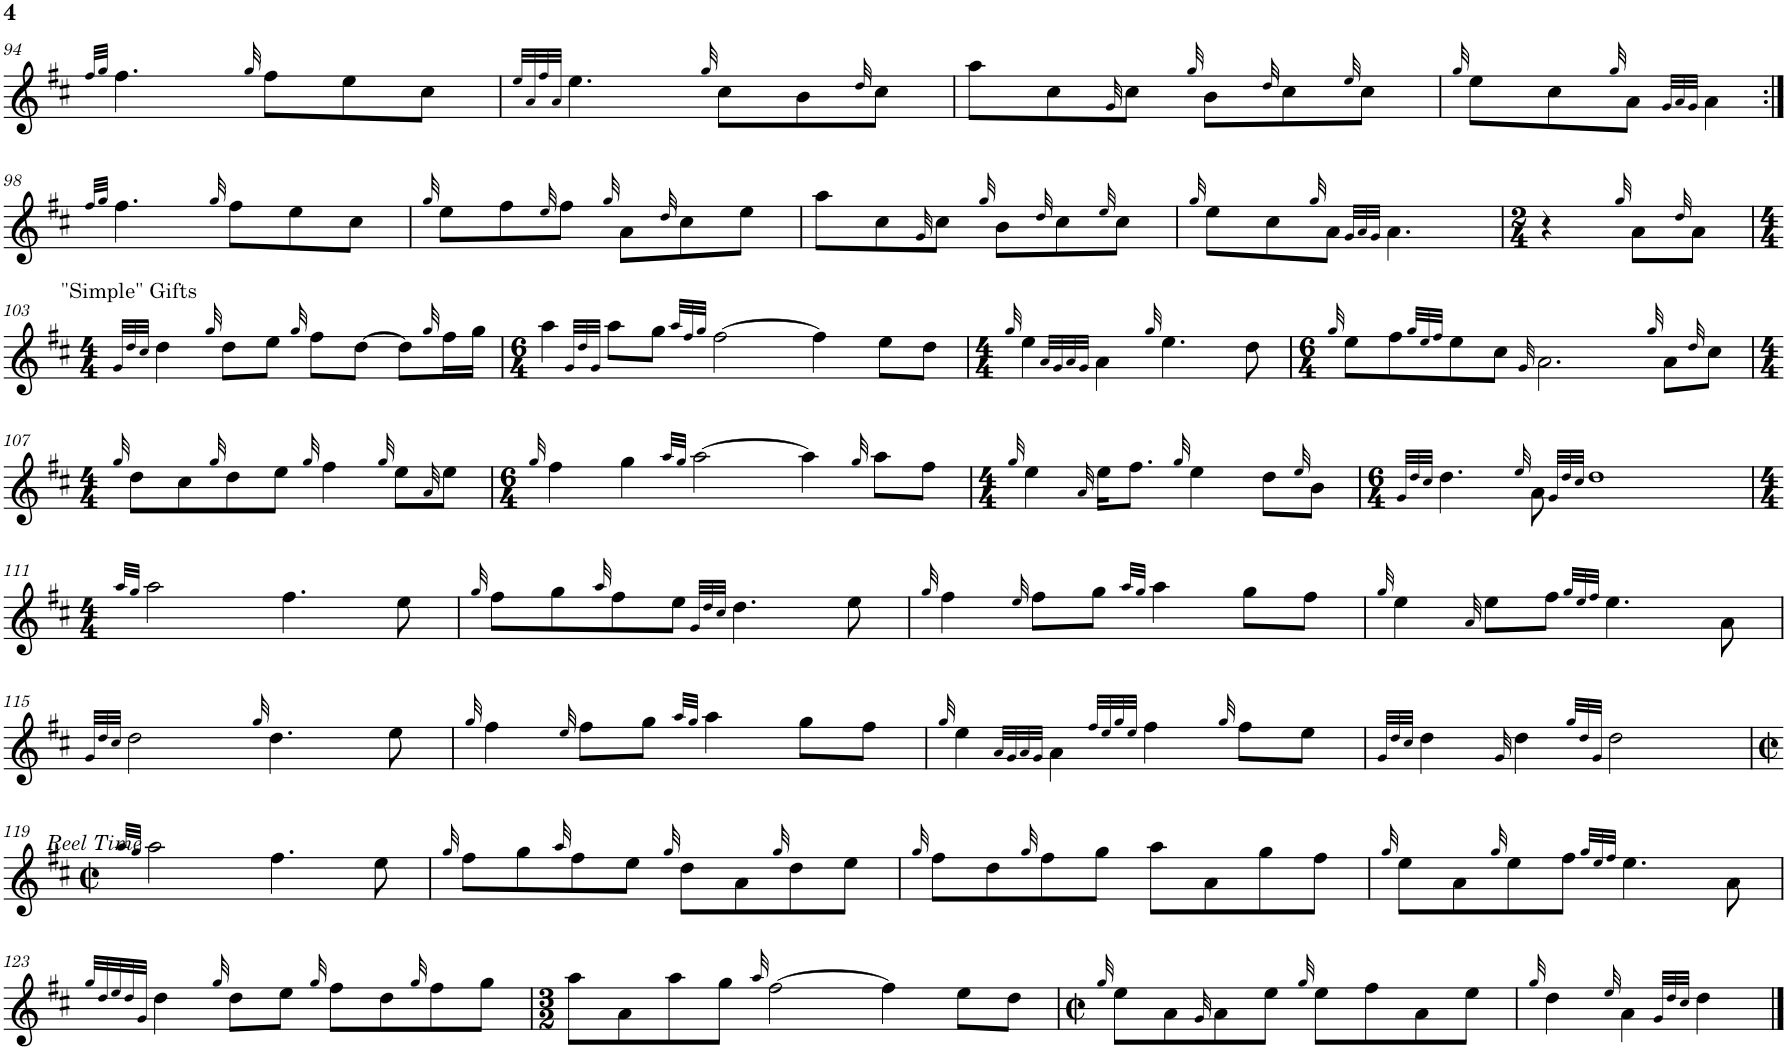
**kern
*part1
*staff1
*I"Oboe
*I'Ob
!!LO:PB:g=z
*clefG2
*k[f#c#]
*M6/8
=94
32qff#/LLL
32qgg/JJJ
4.ff#\
32qgg/
8ff#\L
8ee\
8cc#\J
=95
32qee/LLL
32qa/
32qff#/
32qa/JJJ
4.ee\
32qgg/
8cc#\L
8b\
32qdd/
8cc#\J
=96
8aa\L
8cc#\
32qg/
8cc#\J
32qgg/
8b\L
32qdd/
8cc#\
32qee/
8cc#\J
=97
32qgg/
8ee\L
8cc#\
32qgg/
8a\J
32qg/LLL
32qa/
32qg/JJJ
4a\
!!LO:LB:g=z
=98:|!
32qff#/LLL
32qgg/JJJ
4.ff#\
32qgg/
8ff#\L
8ee\
8cc#\J
=99
32qgg/
8ee\L
8ff#\
32qee/
8ff#\J
32qgg/
8a\L
32qdd/
8cc#\
8ee\J
=100
8aa\L
8cc#\
32qg/
8cc#\J
32qgg/
8b\L
32qdd/
8cc#\
32qee/
8cc#\J
=101
32qgg/
8ee\L
8cc#\
32qgg/
8a\J
32qg/LLL
32qa/
32qg/JJJ
4.a\
=102
*M2/4
4r
32qgg/
8a\L
32qdd/
8a\J
!!LO:LB:g=z
=103
*M4/4
32qg/LLL
32qdd/
32qcc#/JJJ
!LO:TX:a:t="Simple" Gifts
4dd\
32qgg/
8dd\L
8ee\J
32qgg/
8ff#\L
[8dd\J
8dd\L]
32qgg/
16ff#\L
16gg\JJ
=104
*M6/4
4aa\
32qg/LLL
32qdd/
32qg/JJJ
8aa\L
8gg\J
32qaa/LLL
32qff#/
32qgg/JJJ
[2ff#\
4ff#\]
8ee\L
8dd\J
=105
*M4/4
32qgg/
4ee\
32qa/LLL
32qg/
32qa/
32qg/JJJ
4a\
32qgg/
4.ee\
8dd\
=106
*M6/4
32qgg/
8ee\L
8ff#\
32qgg/LLL
32qee/
32qff#/JJJ
8ee\
8cc#\J
32qg/
2.a\
32qgg/
8a\L
32qdd/
8cc#\J
!!LO:LB:g=z
=107
*M4/4
32qgg/
8dd\L
8cc#\
32qgg/
8dd\
8ee\J
32qgg/
4ff#\
32qgg/
8ee\L
32qa/
8ee\J
=108
*M6/4
32qgg/
4ff#\
4gg\
32qaa/LLL
32qgg/JJJ
[2aa\
4aa\]
32qgg/
8aa\L
8ff#\J
=109
*M4/4
32qgg/
4ee\
32qa/
16ee\KL
8.ff#\J
32qgg/
4ee\
8dd\L
32qee/
8b\J
=110
*M6/4
32qg/LLL
32qdd/
32qcc#/JJJ
4.dd\
32qee/
8a\
32qg/LLL
32qdd/
32qcc#/JJJ
1dd
!!LO:LB:g=z
=111
*M4/4
32qaa/LLL
32qgg/JJJ
2aa\
4.ff#\
8ee\
=112
32qgg/
8ff#\L
8gg\
32qaa/
8ff#\
8ee\J
32qg/LLL
32qdd/
32qcc#/JJJ
4.dd\
8ee\
=113
32qgg/
4ff#\
32qee/
8ff#\L
8gg\J
32qaa/LLL
32qgg/JJJ
4aa\
8gg\L
8ff#\J
=114
32qgg/
4ee\
32qa/
8ee\L
8ff#\J
32qgg/LLL
32qee/
32qff#/JJJ
4.ee\
8a\
!!LO:LB:g=z
=115
32qg/LLL
32qdd/
32qcc#/JJJ
2dd\
32qgg/
4.dd\
8ee\
=116
32qgg/
4ff#\
32qee/
8ff#\L
8gg\J
32qaa/LLL
32qgg/JJJ
4aa\
8gg\L
8ff#\J
=117
32qgg/
4ee\
32qa/LLL
32qg/
32qa/
32qg/JJJ
4a\
32qff#/LLL
32qee/
32qgg/
32qee/JJJ
4ff#\
32qgg/
8ff#\L
8ee\J
=118
32qg/LLL
32qdd/
32qcc#/JJJ
4dd\
32qg/
4dd\
32qgg/LLL
32qdd/
32qg/JJJ
2dd\
!!LO:LB:g=z
=119
*M2/2
*met(c|)
32qaa/LLL
32qgg/JJJ
!LO:TX:b:i:t=Reel Time
2aa\
4.ff#\
8ee\
=120
32qgg/
8ff#\L
8gg\
32qaa/
8ff#\
8ee\J
32qgg/
8dd\L
8a\
32qgg/
8dd\
8ee\J
=121
32qgg/
8ff#\L
8dd\
32qgg/
8ff#\
8gg\J
8aa\L
8a\
8gg\
8ff#\J
=122
32qgg/
8ee\L
8a\
32qgg/
8ee\
8ff#\J
32qgg/LLL
32qee/
32qff#/JJJ
4.ee\
8a\
!!LO:LB:g=z
=123
32qgg/LLL
32qdd/
32qee/
32qdd/
32qg/JJJ
4dd\
32qgg/
8dd\L
8ee\J
32qgg/
8ff#\L
8dd\
32qgg/
8ff#\
8gg\J
=124
*M3/2
8aa\L
8a\
8aa\
8gg\J
32qaa/
[2ff#\
4ff#\]
8ee\L
8dd\J
=125
*M2/2
*met(c|)
32qgg/
8ee\L
8a\
32qg/
8a\
8ee\J
32qgg/
8ee\L
8ff#\
8a\
8ee\J
=126
32qgg/
4dd\
32qee/
4a\
32qg/LLL
32qdd/
32qcc#/JJJ
4dd\
==
*-
